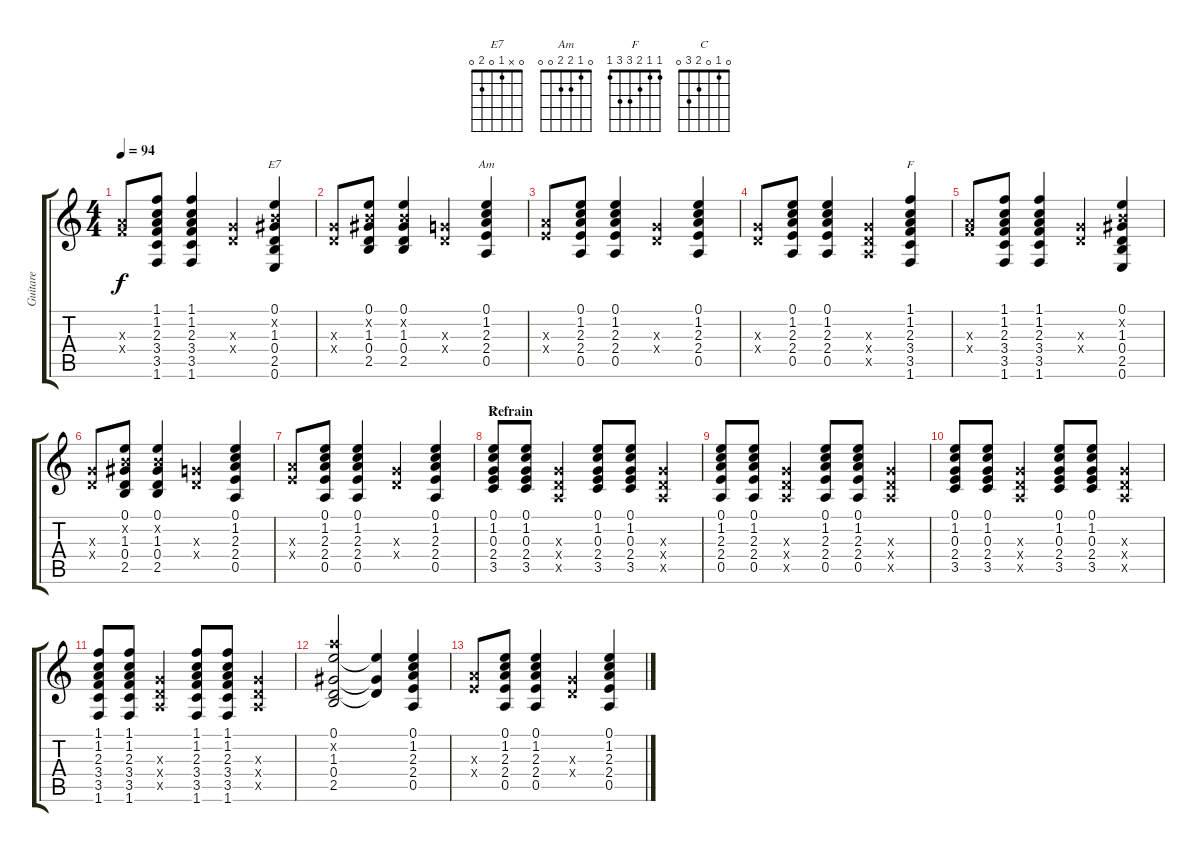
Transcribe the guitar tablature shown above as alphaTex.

\track ("Guitare" "Guitare") {instrument acousticguitarsteel}
\staff {score tabs}
\tuning (E4 B3 G3 D3 A2 E2) {hide}
\chord ("E7" 0 x 1 0 2 0)
\chord ("Am" 0 1 2 2 0 0)
\chord ("F" 1 1 2 3 3 1)
\chord ("C" 0 1 0 2 3 0)
\ts (4 4)
\tempo 94
\clef g2
\ks c
(2.3{x} 3.4{x}).8{dy f} (1.1 1.2 2.3 3.4 3.5 1.6).8 (1.1 1.2 2.3 3.4 3.5 1.6).4 (0.3{x} 0.4{x}).4 (0.1 0.2{x} 1.3 0.4 2.5 0.6).4{ch "E7"} |
(0.3{x} 0.4{x}).8 (0.1 0.2{x} 1.3 0.4 2.5).8 (0.1 0.2{x} 1.3 0.4 2.5).4 (0.3{x} 0.4{x}).4 (0.1 1.2 2.3 2.4 0.5).4{ch "Am"} |
(2.3{x} 2.4{x}).8 (0.1 1.2 2.3 2.4 0.5).8 (0.1 1.2 2.3 2.4 0.5).4 (0.3{x} 0.4{x}).4 (0.1 1.2 2.3 2.4 0.5).4 |
(0.3{x} 0.4{x}).8 (0.1 1.2 2.3 2.4 0.5).8 (0.1 1.2 2.3 2.4 0.5).4 (0.3{x} 0.4{x} 0.5{x}).4 (1.1 1.2 2.3 3.4 3.5 1.6).4{ch "F"} |
(2.3{x} 3.4{x}).8 (1.1 1.2 2.3 3.4 3.5 1.6).8 (1.1 1.2 2.3 3.4 3.5 1.6).4 (0.3{x} 0.4{x}).4 (0.1 0.2{x} 1.3 0.4 2.5 0.6).4 |
(0.3{x} 0.4{x}).8 (0.1 0.2{x} 1.3 0.4 2.5).8 (0.1 0.2{x} 1.3 0.4 2.5).4 (0.3{x} 0.4{x}).4 (0.1 1.2 2.3 2.4 0.5).4 |
(2.3{x} 2.4{x}).8 (0.1 1.2 2.3 2.4 0.5).8 (0.1 1.2 2.3 2.4 0.5).4 (0.3{x} 0.4{x}).4 (0.1 1.2 2.3 2.4 0.5).4 |
\section ("" "Refrain")
(0.1 1.2 0.3 2.4 3.5).8{ch "C"} (0.1 1.2 0.3 2.4 3.5).8 (0.3{x} 0.4{x} 0.5{x}).4 (0.1 1.2 0.3 2.4 3.5).8 (0.1 1.2 0.3 2.4 3.5).8 (0.3{x} 0.4{x} 0.5{x}).4 |
(0.1 1.2 2.3 2.4 0.5).8 (0.1 1.2 2.3 2.4 0.5).8 (0.3{x} 0.4{x} 0.5{x}).4 (0.1 1.2 2.3 2.4 0.5).8 (0.1 1.2 2.3 2.4 0.5).8 (0.3{x} 0.4{x} 0.5{x}).4 |
(0.1 1.2 0.3 2.4 3.5).8 (0.1 1.2 0.3 2.4 3.5).8 (0.3{x} 0.4{x} 0.5{x}).4 (0.1 1.2 0.3 2.4 3.5).8 (0.1 1.2 0.3 2.4 3.5).8 (0.3{x} 0.4{x} 0.5{x}).4 |
(1.1 1.2 2.3 3.4 3.5 1.6).8 (1.1 1.2 2.3 3.4 3.5 1.6).8 (0.3{x} 0.4{x} 0.5{x}).4 (1.1 1.2 2.3 3.4 3.5 1.6).8 (1.1 1.2 2.3 3.4 3.5 1.6).8 (0.3{x} 0.4{x} 0.5{x}).4 |
(0.1 10.2{x} 1.3 0.4 2.5).2 (0.1{t} 1.3{t} 0.4{t}).4 (0.1 1.2 2.3 2.4 0.5).4 |
(2.3{x} 2.4{x}).8 (0.1 1.2 2.3 2.4 0.5).8 (0.1 1.2 2.3 2.4 0.5).4 (0.3{x} 0.4{x}).4 (0.1 1.2 2.3 2.4 0.5).4
